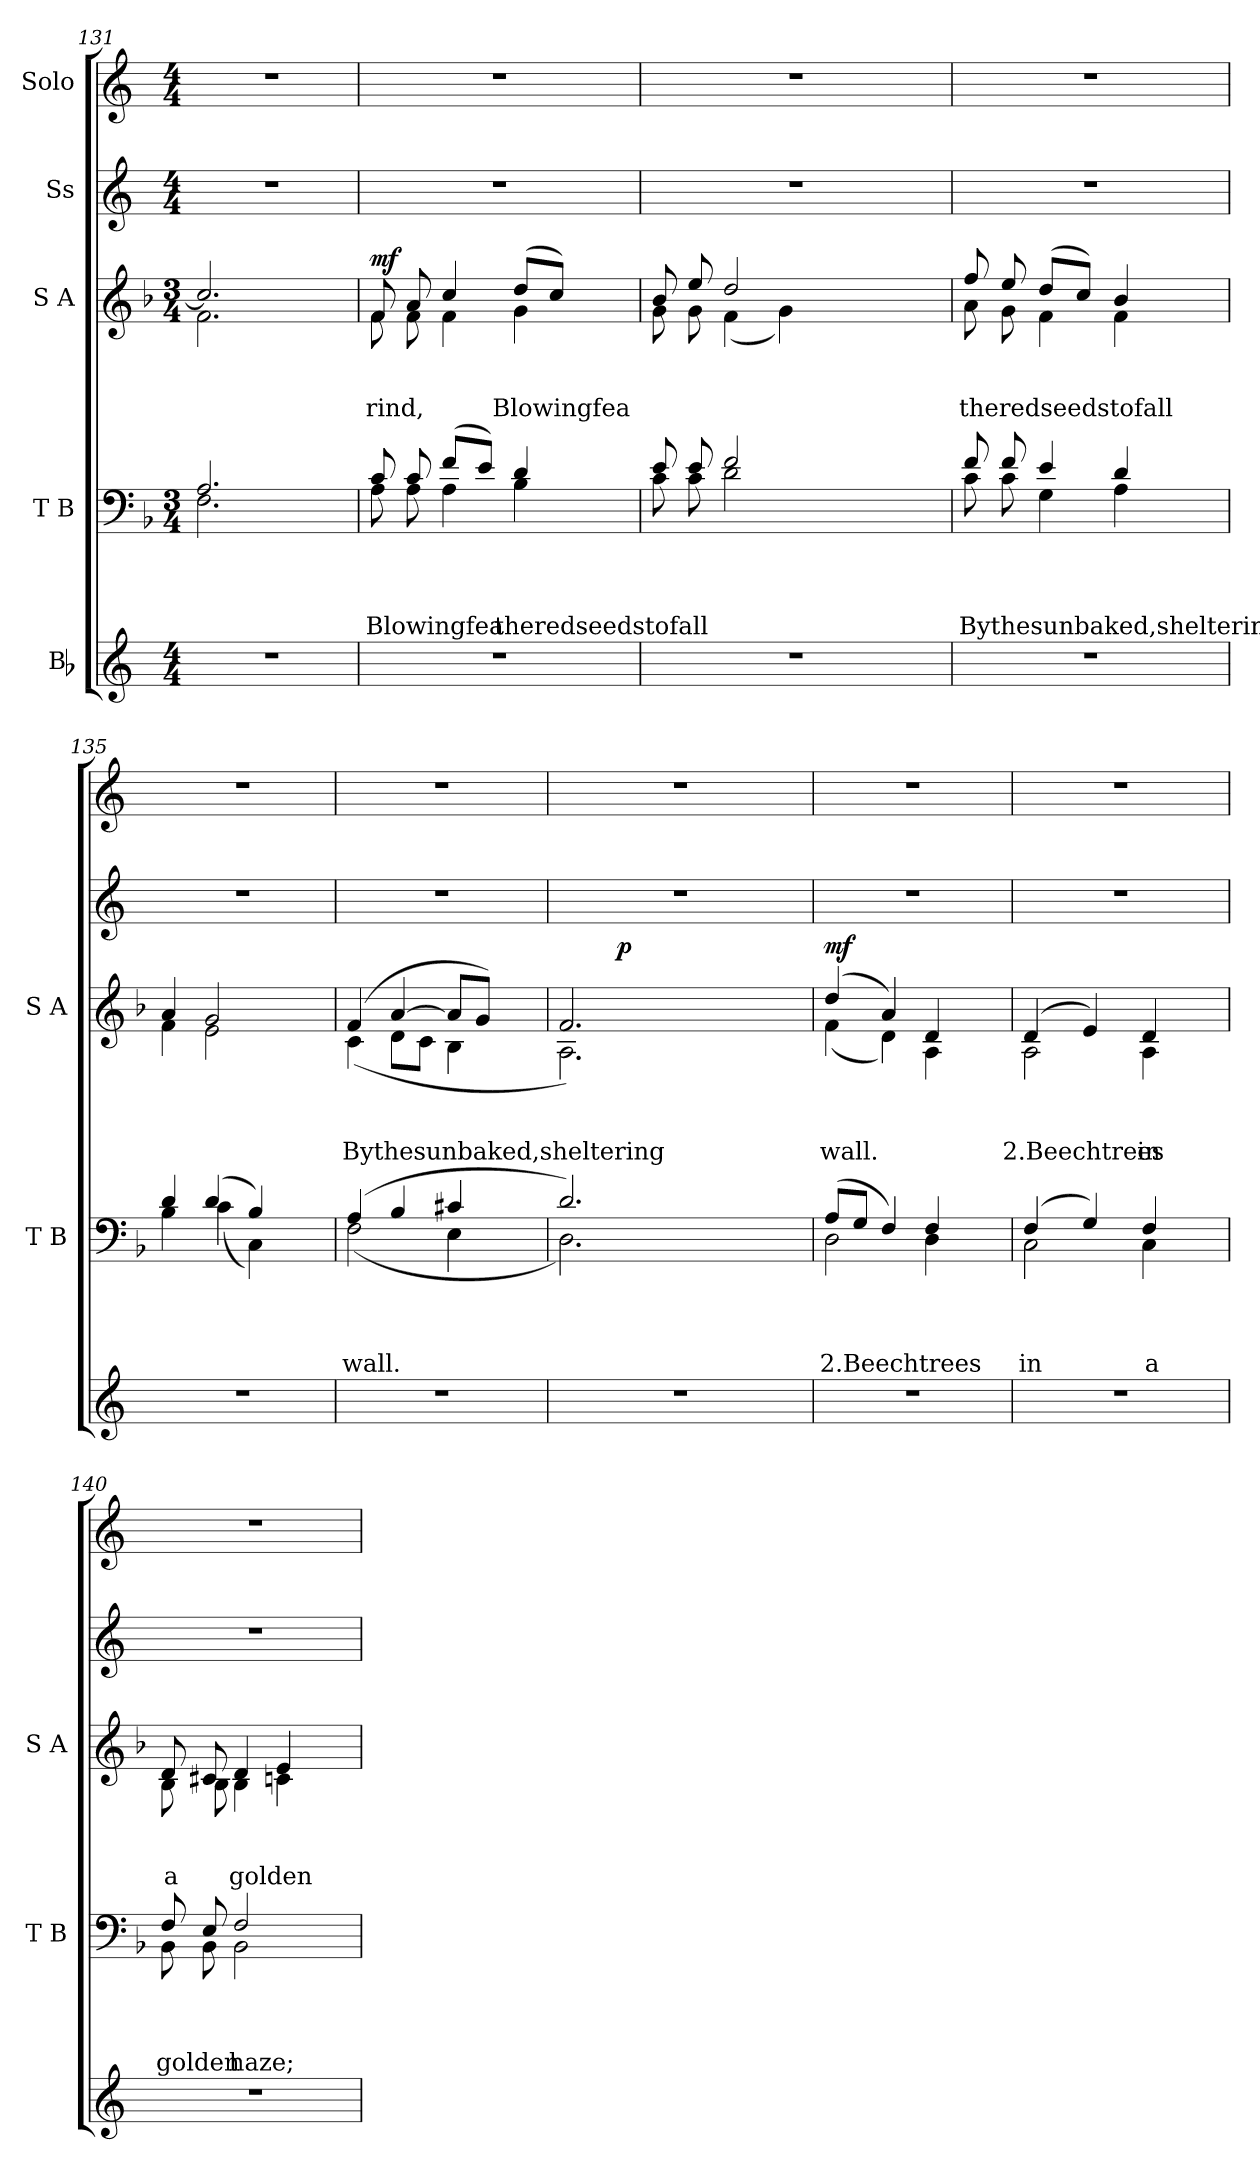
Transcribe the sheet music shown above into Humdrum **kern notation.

**kern	**kern	**text	**text	**text	**text	**kern	**text	**text	**text	**dynam	**kern	**kern
*part5	*part4	*part4	*part4	*part4	*part4	*part3	*part3	*part3	*part3	*part3	*part2	*part1
*staff5	*staff4	*staff4	*staff4	*staff4	*staff4	*staff3	*staff3	*staff3	*staff3	*staff3	*staff2	*staff1
*I"Bb	*I"T B	*	*	*	*	*I"S A	*	*	*	*	*I"Ss	*I"Solo
*	*I'T B	*	*	*	*	*I'S A	*	*	*	*	*	*
*clefG2	*clefF4	*	*	*	*	*clefG2	*	*	*	*	*clefG2	*clefG2
*k[]	*k[b-]	*	*	*	*	*k[b-]	*	*	*	*	*k[]	*k[]
*C:	*F:	*	*	*	*	*F:	*	*	*	*	*C:	*C:
*M4/4	*M3/4	*	*	*	*	*M3/4	*	*	*	*	*M4/4	*M4/4
=131	=131	=131	=131	=131	=131	=131	=131	=131	=131	=131	=131	=131
*	*^	*	*	*	*	*^	*	*	*	*	*	*
1r	2.A/	2.F\	.	.	.	.	2.cc/]	2.f\	.	.	.	.	1r	1r
.	4ryy	4ryy	.	.	.	.	4ryy	4ryy	.	.	.	.	.	.
=132	=132	=132	=132	=132	=132	=132	=132	=132	=132	=132	=132	=132	=132	=132
!	!	!	!	!	!	!LO:LY:a	!	!	!	!	!LO:LY:b	!LO:DY:a	!	!
1r	8c/	8A\	.	.	.	Blowingfea	8f/	8f\	.	.	rind,	mf	1r	1r
.	8c/	8A\	.	.	.	.	8a/	8f\	.	.	.	.	.	.
.	(>8f/L	4A\	.	.	.	.	4cc/	4f\	.	.	.	.	.	.
.	8e/J)	.	.	.	.	.	.	.	.	.	.	.	.	.
!	!	!	!	!	!	!LO:LY:a	!	!	!	!	!LO:LY:b	!	!	!
.	4d/	4B-\	.	.	.	theredseedstofall	(>8dd/L	4g\	.	.	Blowingfea	.	.	.
.	.	.	.	.	.	.	8cc/J)	.	.	.	.	.	.	.
.	4ryy	4ryy	.	.	.	.	4ryy	4ryy	.	.	.	.	.	.
=133	=133	=133	=133	=133	=133	=133	=133	=133	=133	=133	=133	=133	=133	=133
1r	8e/	8c\	.	.	.	.	8b-/	8g\	.	.	.	.	1r	1r
.	8e/	8c\	.	.	.	.	8ee/	8g\	.	.	.	.	.	.
.	2f/	2d\	.	.	.	.	2dd/	(<4f\	.	.	.	.	.	.
.	.	.	.	.	.	.	.	4g\)	.	.	.	.	.	.
.	4ryy	4ryy	.	.	.	.	4ryy	4ryy	.	.	.	.	.	.
=134	=134	=134	=134	=134	=134	=134	=134	=134	=134	=134	=134	=134	=134	=134
!	!	!	!	!	!	!LO:LY:a	!	!	!	!	!LO:LY:b	!	!	!
1r	8f/	8c\	.	.	.	Bythesunbaked,sheltering	8ff/	8a\	.	.	theredseedstofall	.	1r	1r
.	8f/	8c\	.	.	.	.	8ee/	8g\	.	.	.	.	.	.
.	4e/	4G\	.	.	.	.	(>8dd/L	4f\	.	.	.	.	.	.
.	.	.	.	.	.	.	8cc/J)	.	.	.	.	.	.	.
.	4d/	4A\	.	.	.	.	4b-/	4f\	.	.	.	.	.	.
.	4ryy	4ryy	.	.	.	.	4ryy	4ryy	.	.	.	.	.	.
=135	=135	=135	=135	=135	=135	=135	=135	=135	=135	=135	=135	=135	=135	=135
1r	4d/	4B-\	.	.	.	.	4a/	4f\	.	.	.	.	1r	1r
.	(4d/	(<4c\	.	.	.	.	2g/	2e\	.	.	.	.	.	.
.	4B-/)	4C\)	.	.	.	.	.	.	.	.	.	.	.	.
.	4ryy	4ryy	.	.	.	.	4ryy	4ryy	.	.	.	.	.	.
=136	=136	=136	=136	=136	=136	=136	=136	=136	=136	=136	=136	=136	=136	=136
!	!	!	!	!	!	!LO:LY:a	!	!	!	!	!LO:LY:b	!	!	!
1r	(4A/	(<2F\	.	.	.	wall.	(4f/	(<4c\	.	.	Bythesunbaked,sheltering	.	1r	1r
.	4B-/	.	.	.	.	.	[>4a/	8d\L	.	.	.	.	.	.
.	.	.	.	.	.	.	.	8c\J	.	.	.	.	.	.
.	4c#X/	4E\	.	.	.	.	8a/L]	4B-\	.	.	.	.	.	.
.	.	.	.	.	.	.	8g/J)	.	.	.	.	.	.	.
.	4ryy	4ryy	.	.	.	.	4ryy	4ryy	.	.	.	.	.	.
!!LO:LB:g=z
=137	=137	=137	=137	=137	=137	=137	=137	=137	=137	=137	=137	=137	=137	=137
*	*	*	*	*	*	*	*	*^	*	*	*	*	*	*
1r	2.d/)	2.D\)	.	.	.	.	2.f/)	2.A\	8ryy	.	.	.	.	1r	1r
.	.	.	.	.	.	.	.	.	32.ryy	.	.	.	.	.	.
!	!	!	!	!	!	!	!	!	!	!	!	!	!LO:DY:a	!	!
.	.	.	.	.	.	.	.	.	2ryy	.	.	.	p	.	.
.	.	.	.	.	.	.	.	.	4ryy	.	.	.	.	.	.
.	4ryy	4ryy	.	.	.	.	4ryy	4ryy	.	.	.	.	.	.	.
.	.	.	.	.	.	.	.	.	16ryy	.	.	.	.	.	.
.	.	.	.	.	.	.	.	.	64ryy	.	.	.	.	.	.
=138	=138	=138	=138	=138	=138	=138	=138	=138	=138	=138	=138	=138	=138	=138	=138
!	!	!	!	!	!	!LO:LY:a:rj	!	!	!	!	!	!LO:LY:b:rj	!LO:DY:a	!	!
*	*	*	*	*	*	*	*	*v	*v	*	*	*	*	*	*
1r	(>8A/L	2D\	.	.	.	2.Beechtrees	(4dd/	(<4f\	.	.	wall.	mf	1r	1r
.	8G/J	.	.	.	.	.	.	.	.	.	.	.	.	.
.	4F/)	.	.	.	.	.	4a/)	4d\)	.	.	.	.	.	.
.	4F/	4D\	.	.	.	.	4d/	4A\	.	.	.	.	.	.
.	4ryy	4ryy	.	.	.	.	4ryy	4ryy	.	.	.	.	.	.
=139	=139	=139	=139	=139	=139	=139	=139	=139	=139	=139	=139	=139	=139	=139
!	!	!	!	!	!	!LO:LY:a	!	!	!	!	!LO:LY:b	!	!	!
1r	(4F/	2C\	.	.	.	in	(4d/	2A\	.	.	2.Beechtrees	.	1r	1r
.	4G/)	.	.	.	.	.	4e/)	.	.	.	.	.	.	.
!	!	!	!	!	!	!LO:LY:a	!	!	!	!	!LO:LY:b	!	!	!
.	4F/	4C\	.	.	.	a	4d/	4A\	.	.	in	.	.	.
.	4ryy	4ryy	.	.	.	.	4ryy	4ryy	.	.	.	.	.	.
=140	=140	=140	=140	=140	=140	=140	=140	=140	=140	=140	=140	=140	=140	=140
!	!	!	!	!	!	!LO:LY:a	!	!	!	!	!LO:LY:b	!	!	!
1r	8F/	8BB-\	.	.	.	golden	8d/	8B-\	.	.	a	.	1r	1r
.	8E/	8BB-\	.	.	.	.	8c#X/	8B-\	.	.	.	.	.	.
!	!	!	!	!	!	!LO:LY:a	!	!	!	!	!LO:LY:b	!	!	!
.	2F/	2BB-\	.	.	.	haze;	4d/	4B-\	.	.	golden	.	.	.
.	.	.	.	.	.	.	4e/	4cn\	.	.	.	.	.	.
.	4ryy	4ryy	.	.	.	.	4ryy	4ryy	.	.	.	.	.	.
*	*v	*v	*	*	*	*	*	*	*	*	*	*	*	*
*	*	*	*	*	*	*v	*v	*	*	*	*	*	*
=	=	=	=	=	=	=	=	=	=	=	=	=
*-	*-	*-	*-	*-	*-	*-	*-	*-	*-	*-	*-	*-
